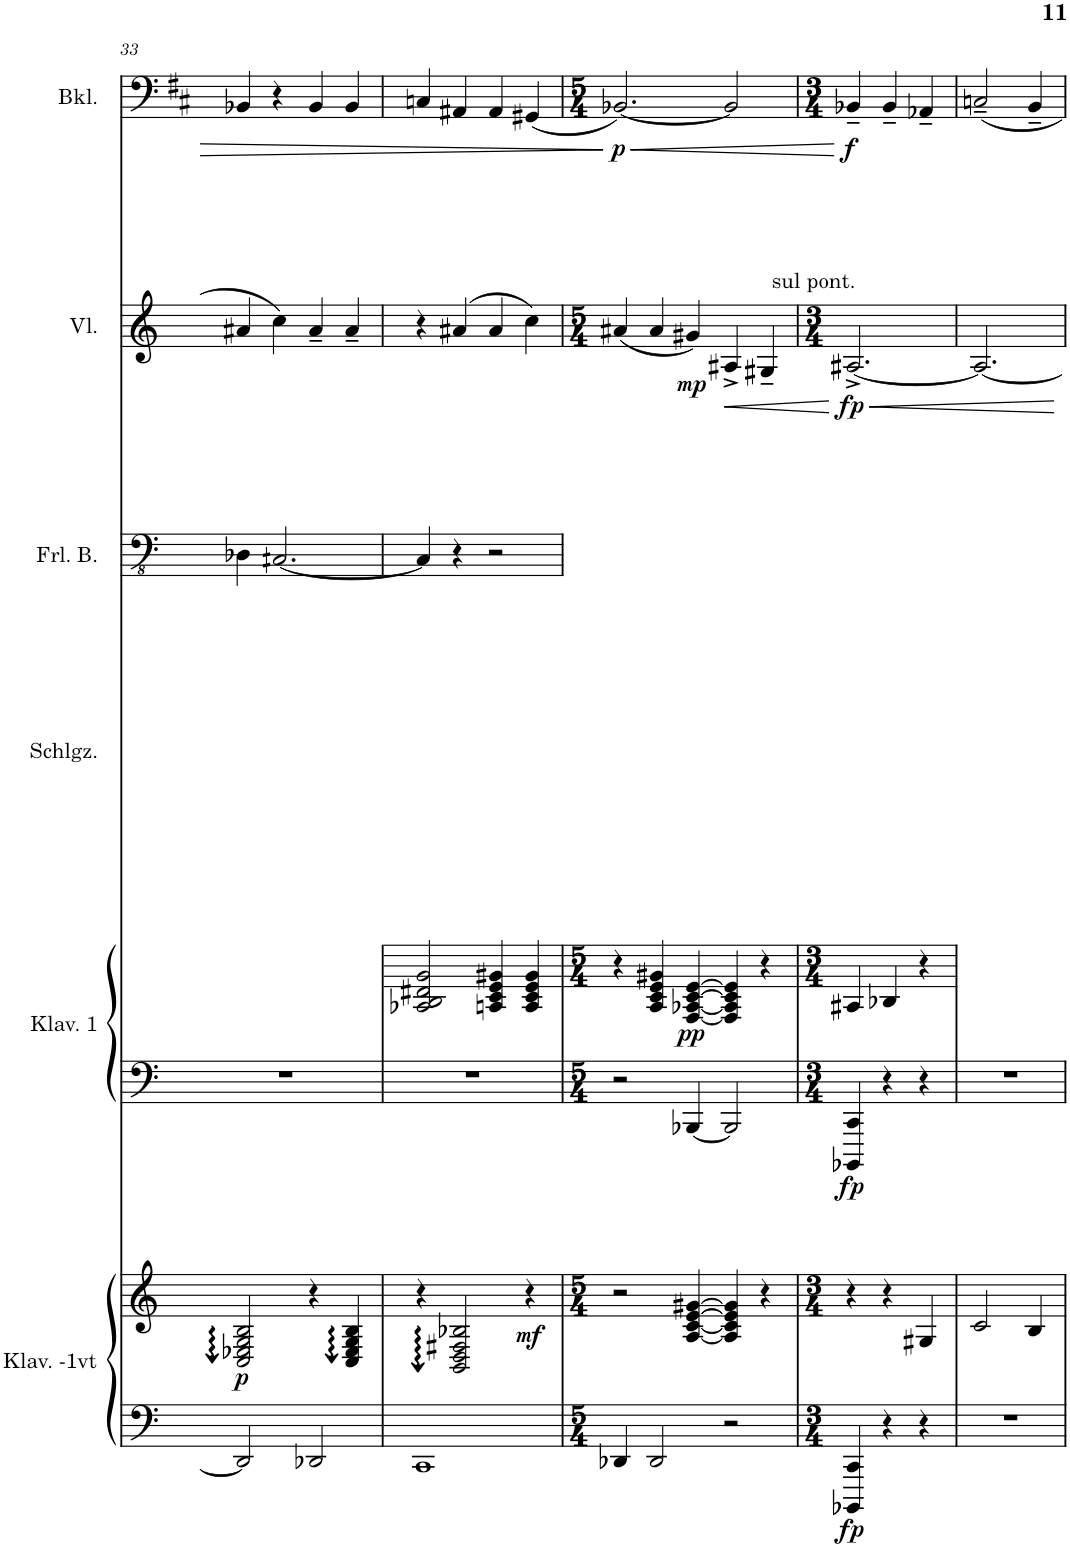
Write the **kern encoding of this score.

**kern	**kern	**dynam	**kern	**kern	**dynam	**kern	**kern	**kern	**dynam	**kern	**dynam
*part6	*part6	*part6	*part5	*part5	*part5	*part4	*part3	*part2	*part2	*part1	*part1
*staff8	*staff7	*staff7/8	*staff6	*staff5	*staff5/6	*staff4	*staff3	*staff2	*staff2	*staff1	*staff1
*I"Kl. -1 Viertelton	*	*	*I"Klavier 1	*	*	*I"Schlagzeug	*I"Fretless Bass	*I"Violine	*	*I"Klarinette in B	*
*	*	*	*I'Klav. 1	*	*	*I'Schlgz.	*I'Frl. B.	*I'Vl.	*	*	*
!!LO:PB:g=z
*clefF4	*clefG2	*	*clefF4	*clefG2	*	*clefX	*clefFv4	*clefG2	*	*clefF4	*
*	*	*	*	*	*	*	*	*	*	*Trd1c2	*
*k[]	*k[]	*	*k[]	*k[]	*	*k[]	*k[]	*k[]	*	*k[f#c#]	*
*M4/4	*M4/4	*	*M4/4	*M4/4	*	*M4/4	*M4/4	*M4/4	*	*M4/4	*
=33	=33	=33	=33	=33	=33	=33	=33	=33	=33	=33	=33
!	!	!LO:DY:b	!	!	!	!	!	!	!	!	!
2DDn/]	2Cn/ 2En/ 2Gn/ 2Bn/	p	1r	1r	.	1r	4DD-X\	4a#X/	.	4BB-X/	.
.	.	.	.	.	.	.	[2.CCn/	4cc\	.	4r	.
2DDn/	4r	.	.	.	.	.	.	4a#~/	.	4BB-/	.
.	4Cn/ 4En/ 4Gn/ 4Bn/	.	.	.	.	.	.	4a#~/	.	4BB-/	.
=34	=34	=34	=34	=34	=34	=34	=34	=34	=34	=34	=34
1CCn	4r	.	1r	2A-X/ 2B/ 2d#X/ 2g/	.	1r	4CC/]	4r	.	4Cn/	.
.	2BBn/ 2Dn/ 2Fn/ 2Bn/	.	.	.	.	.	4r	(4a#X/	.	4AA#X/	.
.	.	.	.	4An/ 4c/ 4e/ 4g#X/	.	.	2r	4a#/	.	4AA#/	.
!	!	!LO:DY:b	!	!	!	!	!	!	!	!	!
.	4r	mf	.	4A/ 4c/ 4e/ 4g#/	.	.	.	4cc\)	.	(4GG#X/	.
=35	=35	=35	=35	=35	=35	=35	=35	=35	=35	=35	=35
*M5/4	*M5/4	*	*M5/4	*M5/4	*	*M5/4	*M5/4	*M5/4	*	*M5/4	*
!	!	!	!	!	!	!	!	!	!	!	!LO:HP:b
!	!	!	!	!	!	!	!	!	!	!	!LO:DY:n=1:b
4DDn/	2r	.	2r	4r	.	4%5r	4%5r	(4a#X/	.	[2.BBn/)	< p
2DDn/	.	.	.	4A/ 4c/ 4e/ 4g#X/	.	.	.	4a#/	.	.	.
!	!	!	!	!	!LO:DY:b	!	!	!	!LO:DY:b	!	!
.	[4An/ [4cn/ [4en/ [4gn/	.	[4BBB-X/	[4F/ [4A-X/ [4c/ [4e/	pp	.	.	4g#X/)	mp	.	.
!	!	!	!	!	!	!	!	!	!LO:HP:b	!	!
2r	4An/] 4cn/] 4en/] 4gn/]	.	2BBB-/]	4F/] 4A-/] 4c/] 4e/]	.	.	.	4A#X^/	<	2BB-/]	.
.	4r	.	.	4r	.	.	.	4G#X~/	.	.	.
.	.	.	.	.	.	.	.	.	[	.	[
=36	=36	=36	=36	=36	=36	=36	=36	=36	=36	=36	=36
*M3/4	*M3/4	*	*M3/4	*M3/4	*	*M3/4	*M3/4	*M3/4	*	*M3/4	*
!	!	!	!	!	!	!	!	!LO:TX:a:t=sul pont.	!	!	!
!	!	!LO:DY:b=2	!	!	!LO:DY:b=2	!	!	!	!LO:HP:b	!	!
!	!	!	!	!	!	!	!	!	!LO:DY:n=1:b	!	!LO:DY:b
4BBBBn/ 4CCn/	4r	fp	4BBBB-X/ 4CC/	4A#X/	fp	2.r	2.r	[2.A#X^/	< fp	4BB-X~/	f
4r	4r	.	4r	4B-X/	.	.	.	.	.	4BB-~/	.
4r	4Gn/	.	4r	4r	.	.	.	.	.	4AA-X~/	.
=37	=37	=37	=37	=37	=37	=37	=37	=37	=37	=37	=37
2.r	2cn/	.	2.r	2.r	.	2.r	2.r	2.A#/_	.	2Cn~/	.
.	4Bn/	.	.	.	.	.	.	.	.	4BB~/	.
.	.	.	.	.	.	.	.	.	[	.	.
=	=	=	=	=	=	=	=	=	=	=	=
*-	*-	*-	*-	*-	*-	*-	*-	*-	*-	*-	*-
